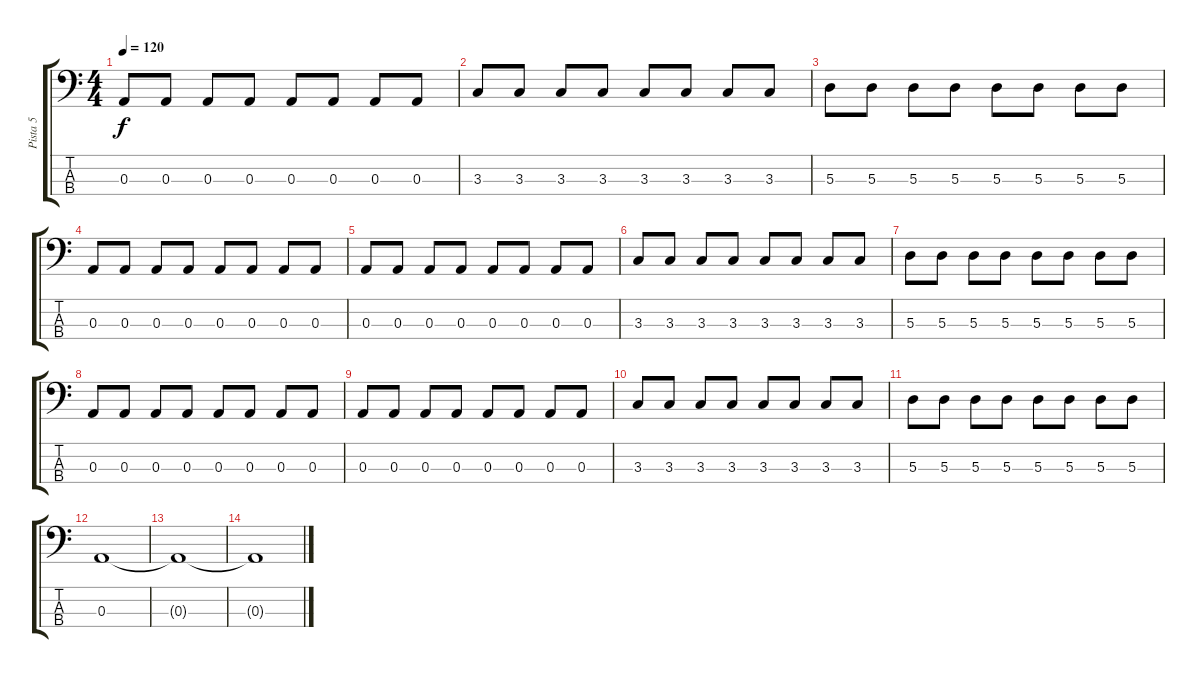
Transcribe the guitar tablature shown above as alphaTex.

\track ("Pista 5" "Pista 5") {instrument electricbassfinger}
\staff {score tabs}
\tuning (G2 D2 A1 E1) {hide}
\ts (4 4)
\tempo 120
\clef f4
\ks c
0.3.8{dy f} 0.3.8 0.3.8 0.3.8 0.3.8 0.3.8 0.3.8 0.3.8 |
3.3.8 3.3.8 3.3.8 3.3.8 3.3.8 3.3.8 3.3.8 3.3.8 |
5.3.8 5.3.8 5.3.8 5.3.8 5.3.8 5.3.8 5.3.8 5.3.8 |
0.3.8 0.3.8 0.3.8 0.3.8 0.3.8 0.3.8 0.3.8 0.3.8 |
0.3.8 0.3.8 0.3.8 0.3.8 0.3.8 0.3.8 0.3.8 0.3.8 |
3.3.8 3.3.8 3.3.8 3.3.8 3.3.8 3.3.8 3.3.8 3.3.8 |
5.3.8 5.3.8 5.3.8 5.3.8 5.3.8 5.3.8 5.3.8 5.3.8 |
0.3.8 0.3.8 0.3.8 0.3.8 0.3.8 0.3.8 0.3.8 0.3.8 |
0.3.8 0.3.8 0.3.8 0.3.8 0.3.8 0.3.8 0.3.8 0.3.8 |
3.3.8 3.3.8 3.3.8 3.3.8 3.3.8 3.3.8 3.3.8 3.3.8 |
5.3.8 5.3.8 5.3.8 5.3.8 5.3.8 5.3.8 5.3.8 5.3.8 |
0.3.1 |
0.3{t}.1 |
0.3{t}.1{volume 1}
